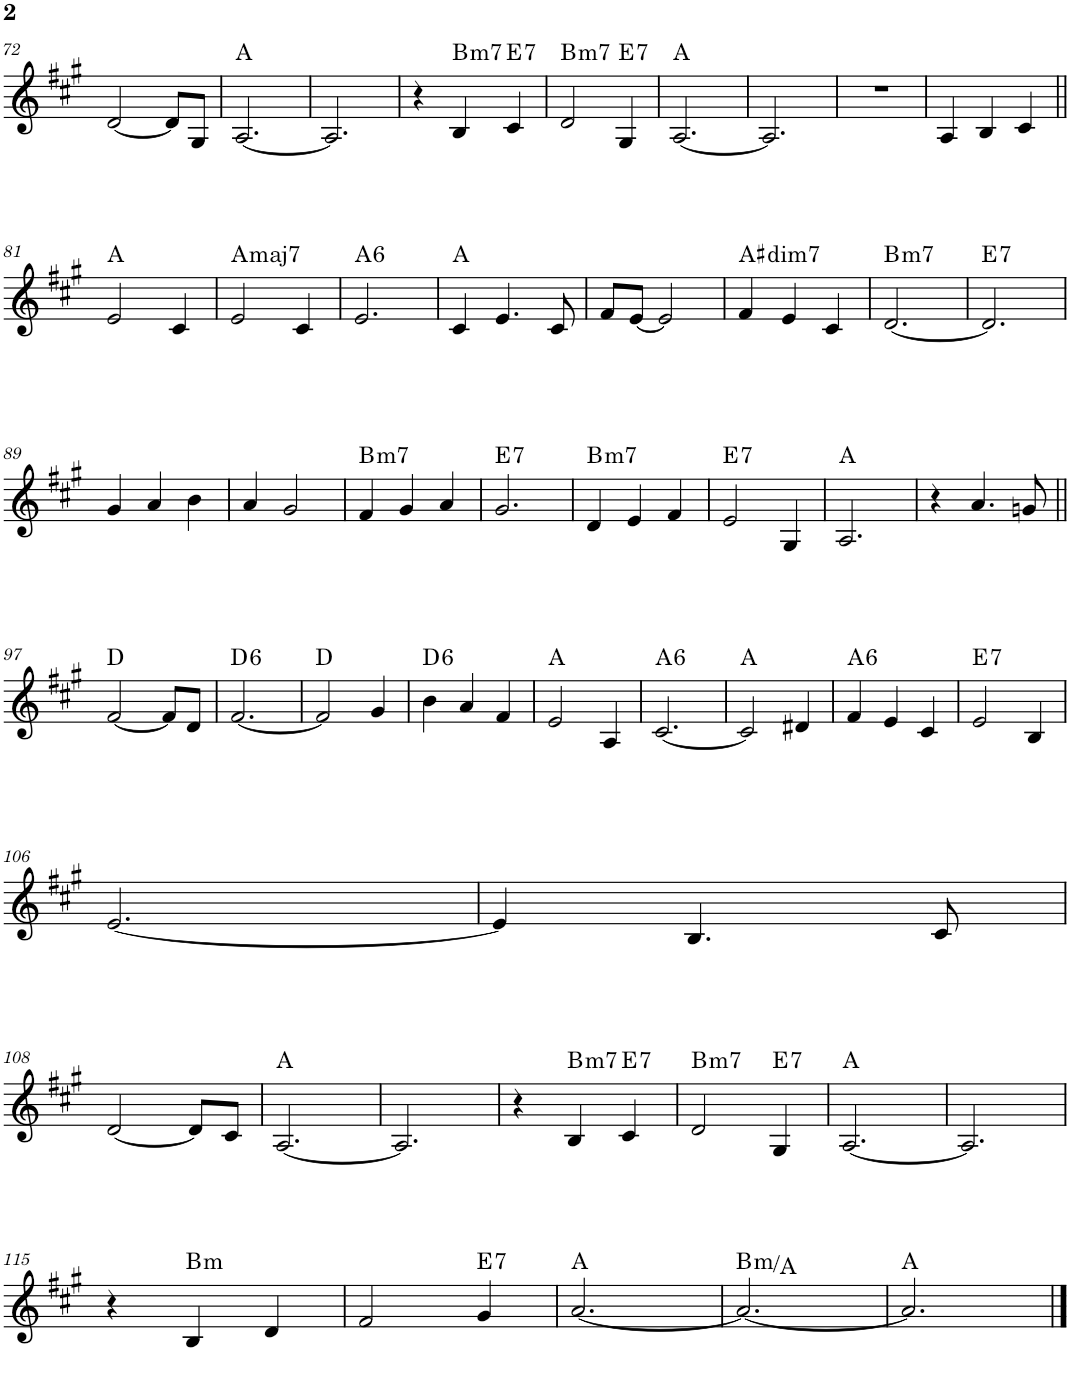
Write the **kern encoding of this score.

**kern	**harte
*part1	*part1
*staff1	*
*I"Piano	*
*I'Pno.	*
!!LO:PB:g=z
*clefG2	*
*k[f#c#g#]	*
*M3/4	*
=72	=72
[2d/	.
8d/L]	.
8G#/J	.
=73	=73
[2.A/	A:maj
=74	=74
2.A/]	.
=75	=75
4r	.
!	!LO:H:kt=m7
4B/	B:min7
!	!LO:H:kt=7
4c#/	E:7
=76	=76
!	!LO:H:kt=m7
2d/	B:min7
!	!LO:H:kt=7
4G#/	E:7
=77	=77
[2.A/	A:maj
=78	=78
2.A/]	.
=79	=79
2.r	.
=80	=80
4A/	.
4B/	.
4c#/	.
!!LO:LB:g=z
=81||	=81||
2e/	A:maj
4c#/	.
=82	=82
!	!LO:H:kt=maj7
2e/	A:maj7
4c#/	.
=83	=83
!	!LO:H:kt=6
2.e/	A:maj6
=84	=84
4c#/	A:maj
4.e/	.
8c#/	.
=85	=85
8f#/L	.
[8e/J	.
2e/]	.
=86	=86
!	!LO:H:kt=dim7
4f#/	A#:dim7
4e/	.
4c#/	.
=87	=87
!	!LO:H:kt=m7
[2.d/	B:min7
=88	=88
!	!LO:H:kt=7
2.d/]	E:7
!!LO:LB:g=z
=89	=89
4g#/	.
4a/	.
4b\	.
=90	=90
4a/	.
2g#/	.
=91	=91
!	!LO:H:kt=m7
4f#/	B:min7
4g#/	.
4a/	.
=92	=92
!	!LO:H:kt=7
2.g#/	E:7
=93	=93
!	!LO:H:kt=m7
4d/	B:min7
4e/	.
4f#/	.
=94	=94
!	!LO:H:kt=7
2e/	E:7
4G#/	.
=95	=95
2.A/	A:maj
=96	=96
4r	.
4.a/	.
8gn/	.
!!LO:LB:g=z
=97||	=97||
[2f#/	D:maj
8f#/L]	.
8d/J	.
=98	=98
!	!LO:H:kt=6
[2.f#/	D:maj6
=99	=99
2f#/]	D:maj
4g#/	.
=100	=100
!	!LO:H:kt=6
4b\	D:maj6
4a/	.
4f#/	.
=101	=101
2e/	A:maj
4A/	.
=102	=102
!	!LO:H:kt=6
[2.c#/	A:maj6
=103	=103
2c#/]	A:maj
4d#X/	.
=104	=104
!	!LO:H:kt=6
4f#/	A:maj6
4e/	.
4c#/	.
=105	=105
!	!LO:H:kt=7
2e/	E:7
4B/	.
!!LO:LB:g=z
=106	=106
[2.e/	.
=107	=107
4e/]	.
4.B/	.
8c#/	.
!!LO:LB:g=z
=108	=108
[2d/	.
8d/L]	.
8c#/J	.
=109	=109
[2.A/	A:maj
=110	=110
2.A/]	.
=111	=111
4r	.
!	!LO:H:kt=m7
4B/	B:min7
!	!LO:H:kt=7
4c#/	E:7
=112	=112
!	!LO:H:kt=m7
2d/	B:min7
!	!LO:H:kt=7
4G#/	E:7
=113	=113
[2.A/	A:maj
=114	=114
2.A/]	.
!!LO:LB:g=z
=115	=115
4r	.
!	!LO:H:kt=m
4B/	B:min
4d/	.
=116	=116
2f#/	.
!	!LO:H:kt=7
4g#/	E:7
=117	=117
[2.a/	A:maj
=118	=118
!	!LO:H:kt=m
2.a/_	B:min/b7
=119	=119
2.a/]	A:maj
==	==
*-	*-
